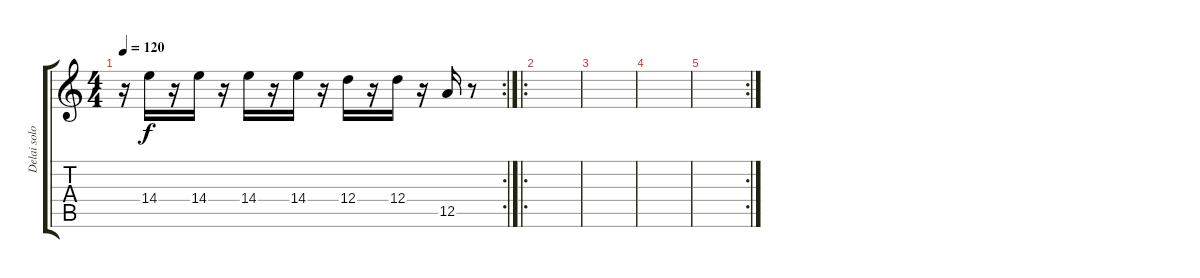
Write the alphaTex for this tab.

\track ("Delai solo" "Delai solo") {instrument overdrivenguitar}
\staff {score tabs}
\tuning (E4 B3 G3 D3 A2 E2) {hide}
\rc 2
\ts (4 4)
\tempo 120
\clef g2
\ks c
r.16{dy f} 14.4.16 r.16 14.4.16 r.16 14.4.16 r.16 14.4.16 r.16 12.4.16 r.16 12.4.16 r.16 12.5.16 r.8 |
\ro
|
|
|
\rc 2
